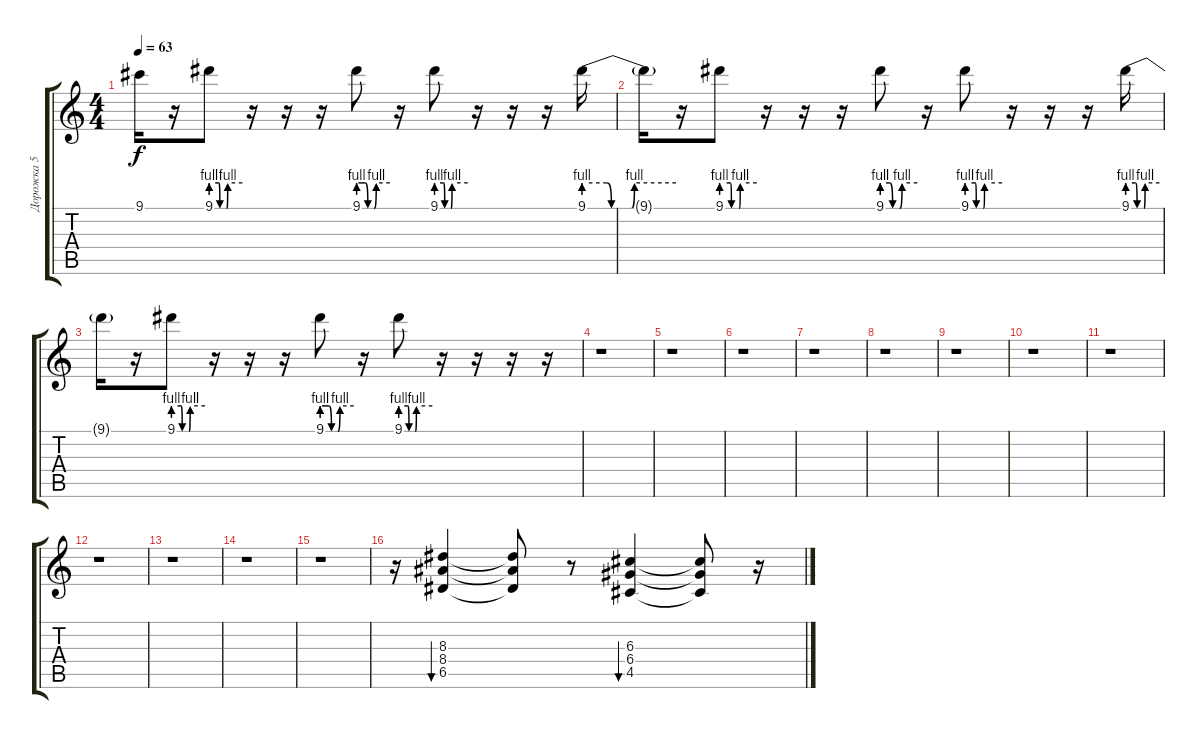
\track ("Дорожка 5" "Дорожка 5") {instrument acousticguitarsteel}
\staff {score tabs}
\tuning (E4 B3 G3 D3 A2 E2) {hide}
\ts (4 4)
\tempo 63
\clef g2
\ks c
9.1{t}.16{dy f} r.16 9.1{be (custom 0 4 15 4 17 0 30 0 32 4 60 4)}.8 r.16 r.16 r.16 9.1{be (custom 0 4 13 4 18 0 30 0 34 4 60 4)}.8 r.16 9.1{be (custom 0 4 14 4 16 0 28 0 30 4 60 4)}.8 r.16 r.16 r.16 9.1{be (custom 0 4 15 4 18 0 31 0 33 4 60 4)}.16 |
9.1{t}.16 r.16 9.1{be (custom 0 4 15 4 17 0 30 0 32 4 60 4)}.8 r.16 r.16 r.16 9.1{be (custom 0 4 13 4 18 0 30 0 34 4 60 4)}.8 r.16 9.1{be (custom 0 4 14 4 16 0 28 0 30 4 60 4)}.8 r.16 r.16 r.16 9.1{be (custom 0 4 15 4 18 0 31 0 33 4 60 4)}.16 |
9.1{t}.16 r.16 9.1{be (custom 0 4 15 4 17 0 30 0 32 4 60 4)}.8 r.16 r.16 r.16 9.1{be (custom 0 4 13 4 18 0 30 0 34 4 60 4)}.8 r.16 9.1{be (custom 0 4 14 4 16 0 28 0 30 4 60 4)}.8 r.16 r.16 r.16 r.16 |
r.1 |
r.1 |
r.1 |
r.1 |
r.1 |
r.1 |
r.1 |
r.1 |
r.1 |
r.1 |
r.1 |
r.1 |
r.16 (8.3 8.4 6.5).4{bu 60} (8.3{t} 8.4{t} 6.5{t}).8 r.8 (6.3 6.4 4.5).4{bu 120} (6.3{t} 6.4{t} 4.5{t}).8 r.16
